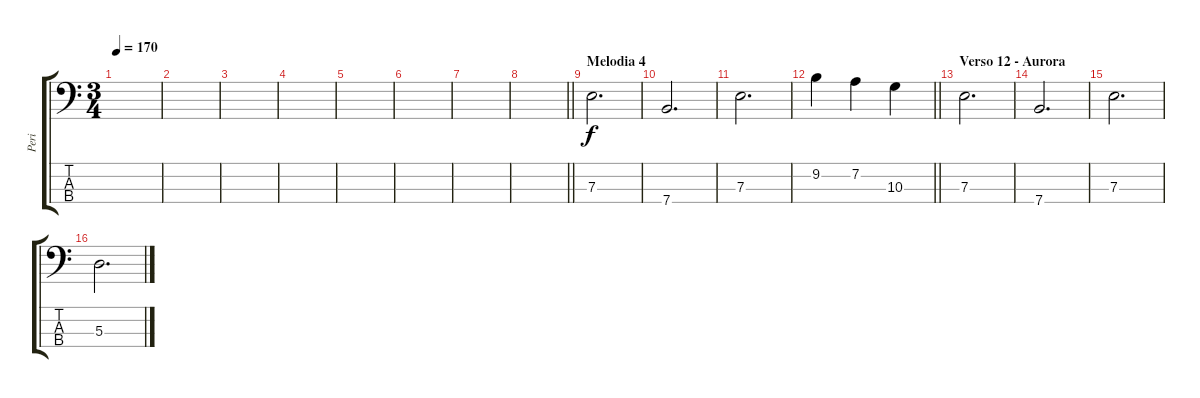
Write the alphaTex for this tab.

\track ("Peri" "Peri") {instrument electricbassfinger}
\staff {score tabs}
\tuning (G2 D2 A1 E1) {hide}
\ts (3 4)
\tempo 170
\clef f4
\ks c
|
|
|
|
|
|
|
\barLineRight lightlight
|
\section ("" "Melodia 4")
7.3.2{d} |
7.4.2{d} |
7.3.2{d} |
\barLineRight lightlight
9.2.4 7.2.4 10.3.4 |
\section ("" "Verso 12 - Aurora")
7.3.2{d} |
7.4.2{d} |
7.3.2{d} |
5.3.2{d}
